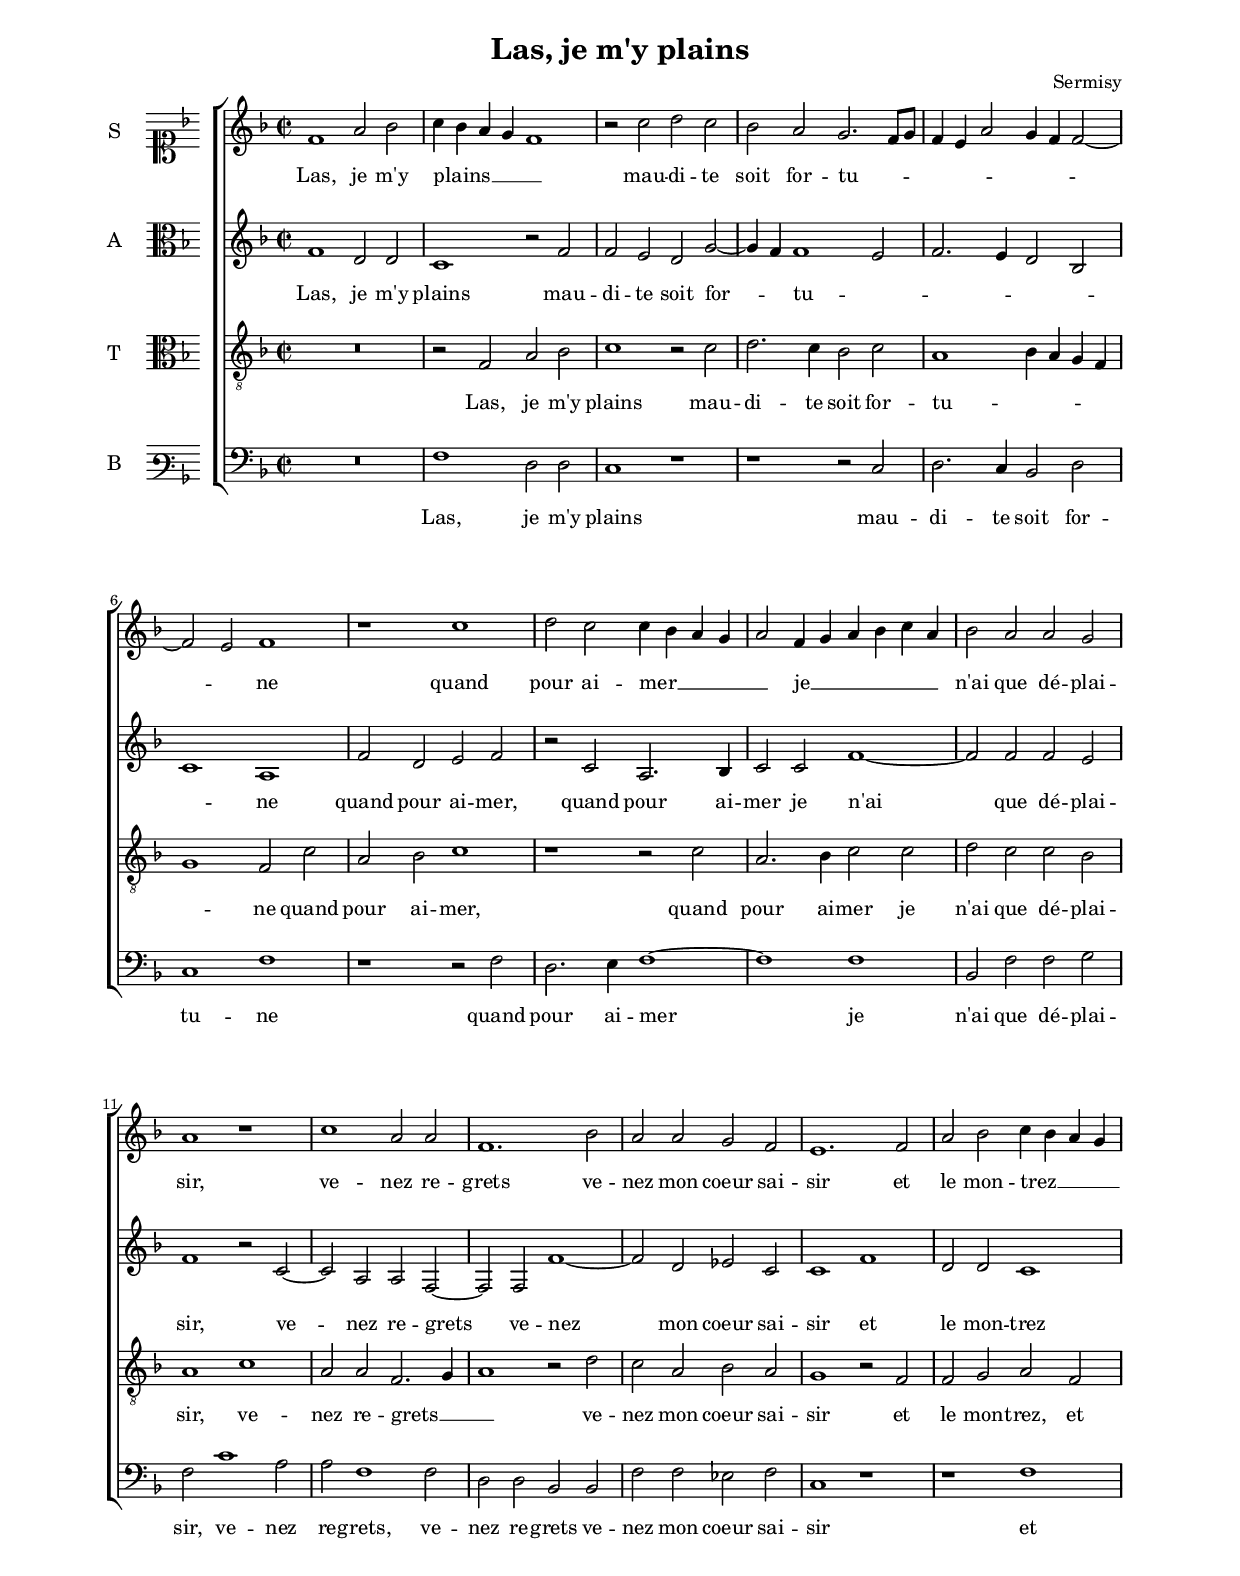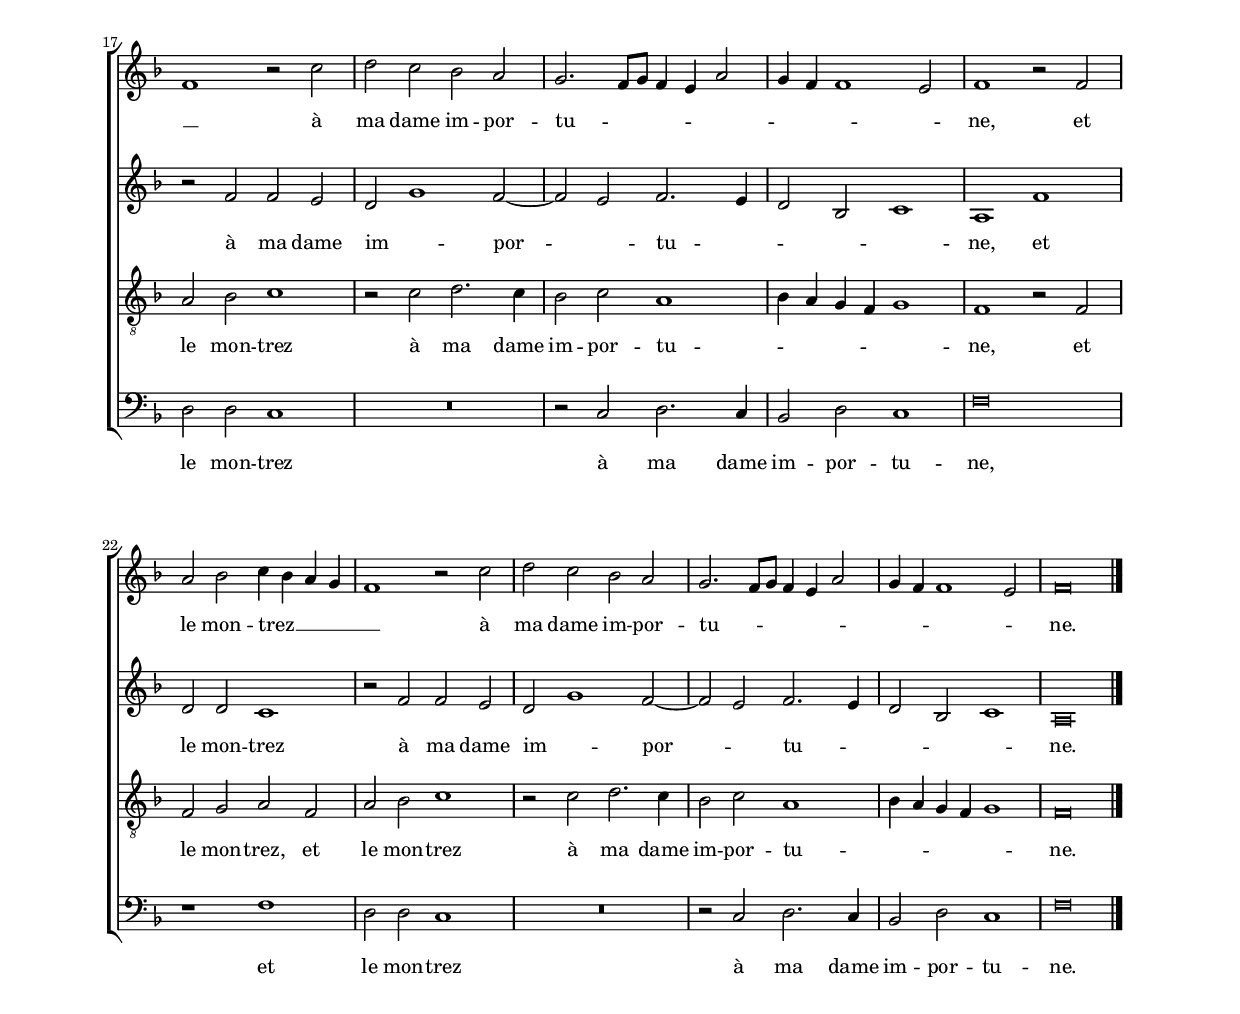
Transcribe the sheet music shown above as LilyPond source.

\header
{
  title="Las, je m'y plains"
  composer="Sermisy"
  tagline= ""
}

\version "2.18.2"
\include "deutsch.ly"
#(set-global-staff-size 16)
% #(set-default-paper-size "letter")
#(ly:set-option 'point-and-click #f)

	
global = {
	\key f \major
	\time 2/2 \set Score.measureLength = #(ly:make-moment 2/1)
	}

	ficta = { \once \set suggestAccidentals = ##t }
	
	forget = #(define-music-function (parser location music) (ly:music?) #{
		\accidentalStyle forget
		$music
		\accidentalStyle default
		#})
	
	m = \melisma
	me = \melismaEnd


\paper
	{
	top-margin = 2 \cm
	bottom-margin = 2 \cm
	left-margin = 2 \cm
	right-margin = 2 \cm
	ragged-bottom = ##f
	ragged-last-bottom = ##t
	print-page-number = ##f
	system-system-spacing = #'((basic-distance . 18) (minimum-distance . 13) (padding . 7) (strechability . 150))
%	systems-per-page = 3
%	page-count = 1
%	min-systems-per-page = 3
%	oddHeaderMarkup = \markup { \fill-line { \null \null \column \right-align { \fontsize #1 \fromproperty #'page:page-number-string \null } } }
%	evenHeaderMarkup = \markup { \column \right-align { \fontsize #1 \fromproperty #'page:page-number-string \null } }
	}


incipitcantus = \markup { \score {
	{
	\set Staff.instrumentName = \markup { \fontsize #1 "S" }
	\key f \major
	\clef soprano
	s4 \bar ""
	}
	\layout  {
	raggedright = ##t
	indent = 1 \cm
	line-width = 1.6 \cm
	\context { \Staff \remove Time_signature_engraver }
	\override Staff.Clef.Y-extent = #'(0 . 0)
	}} \hspace #1 }
	
      
incipitaltus = \markup { \score {
	{
	\set Staff.instrumentName = \markup { \fontsize #1 "A" }
	\key f \major
	\clef alto
	s4 \bar ""
	}
	\layout  {
	raggedright = ##t
	indent = 1 \cm
	line-width = 1.6 \cm
	\context { \Staff \remove Time_signature_engraver }
	\override Staff.Clef.Y-extent = #'(0 . 0)
	}} \hspace #1 }


incipittenor = \markup { \score {
	{
	\set Staff.instrumentName = \markup { \fontsize #1 "T" }
	\key f \major
	\clef alto
	s4 \bar ""
	}
	\layout  {
	raggedright = ##t
	indent = 1 \cm
	line-width = 1.6 \cm
	\context { \Staff \remove Time_signature_engraver }
	\override Staff.Clef.Y-extent = #'(0 . 0)
	}} \hspace #1 }


incipitbassus = \markup { \score {
	{
	\set Staff.instrumentName = \markup { \fontsize #1 "B" }
	\key f \major
	\clef varbaritone
	s4 \bar ""
	}
	\layout  {
	raggedright = ##t
	indent = 1 \cm
	line-width = 1.6 \cm
	\context { \Staff \remove Time_signature_engraver }
	\override Staff.Clef.Y-extent = #'(0 . 0)
	}} \hspace #1 }


cantus =  \relative c''
	{
	f,1 a2 b
	c4 \m b a g f1 \me
	r2 c' d c
	b2 a g2. \m f8 g
%5
	f4 e a2 g4 f f2~ |
	f2 e \me f1
	r1 c'
	d2 c c4 \m b a g
	a2 \me f4 \m g a b c a \me
%10
	b2 a a g |
	a1 r
	c1 a2 a
	f1. b2
	a2 a g f
%15
	e1. f2 |
	a2 b c4 \m b a g
	f1 \me r2 c'
	d2 c b a
	g2. \m f8 g f4 e a2
%20
	g4 f f1 e2 \me |
	f1 r2 f
	a2 b c4 \m b a g
	f1 \me r2 c'
	d2 c b a
%25
	g2. \m f8 g f4 e a2 |
	g4 f f1 e2 \me
	f\breve \bar "|." |
	}


altus =  \relative c'
        {
	f1 d2 d
	c1 r2 f
	f2 e d g~
	g4 \m f \me f1 \m e2
%5
	f2. e4 d2 b |
	c1 \me a
	f'2 d e f
	r2 c a2. b4
	c2 c f1~
%10
	f2 f f e |
	f1 r2 c~
	c2 a a f~
	f2 f f'1~
	f2 d es c
%15
	c1 f |
	d2 d c1
	r2 f f e
	d2 \m g1 \me f2~
	f2 \m e \me f2. \m e4
%20
	d2 b c1 \me |
	a1 f'
	d2 d c1
	r2 f f e
	d2 \m g1 \me f2~
%25
	f2 \m e \me f2. \m e4 |
	d2 b c1 \me
	a\breve |
	}


tenor =  \relative c'
	{
	R\breve
	r2 f, a b
	c1 r2 c
	d2. c4 b2 c
%5
	a1 \m b4 a g f |
	g1 \me f2 c'
	a2 b c1
	r1 r2 c
	a2. b4 c2 c
%10
	d2 c c b |
	a1 c
	a2 a f2. \m g4
	a1 \me r2 d
	c2 a b a
%15
	g1 r2 f |
	f2 g a f
	a2 b c1
	r2 c d2. c4
	b2 c a1 \m
%20
	b4 a g f g1 \me |
	f1 r2 f
	f2 g a f
	a2 b c1
	r2 c d2. c4
%25
	b2 c a1 \m |
	b4 a g f g1 \me
	f\breve |
	}


bassus  =  \relative c
	{
	R\breve
	f1 d2 d
	c1 r
	r1 r2 c
%5
	d2. c4 b2 d |
	c1 f
	r1 r2 f
	d2. e4 f1~
	f1 f
%10
	b,2 f' f g |
	f2 c'1 a2
	a2 f1 f2
	d2 d b b
	f'2 f es f
%15
	c1 r |
	r1 f
	d2 d c1
	R\breve
	r2 c d2. c4
%20
	b2 d c1 |
	f\breve
	r1 f
	d2 d c1
	R\breve
%25
	r2 c d2. c4 |
	b2 d c1
	f\breve |
	}

lyricscantus = \lyricmode {
	Las, je m'y plains __ mau -- di -- te soit for -- tu -- ne
	quand pour ai -- mer __ je __ n'ai que dé -- plai -- sir,
	ve -- nez re -- grets ve -- nez mon coeur sai -- sir
	et le mon -- trez __ à ma dame im -- por -- tu -- ne,
	et le mon -- trez __ à ma dame im -- por -- tu -- ne.
	}


lyricsaltus = \lyricmode {
	Las, je m'y plains mau -- di -- te soit for -- tu -- ne
	quand pour ai -- mer,
	quand pour ai -- mer je n'ai que dé -- plai -- sir,
	ve -- nez re -- grets ve -- nez mon coeur sai -- sir
	et le mon -- trez à ma dame im -- por -- tu -- ne,
	et le mon -- trez à ma dame im -- por -- tu -- ne.
	}


lyricstenor = \lyricmode {
	Las, je m'y plains mau -- di -- te soit for -- tu -- ne
	quand pour ai -- mer,
	quand pour ai -- mer je n'ai que dé -- plai -- sir,
	ve -- nez re -- grets __ ve -- nez mon coeur sai -- sir
	et le mon -- trez,
	et le mon -- trez à ma dame im -- por -- tu -- ne,
	et le mon -- trez,
	et le mon -- trez à ma dame im -- por -- tu -- ne.
	}


lyricsbassus = \lyricmode {
	Las, je m'y plains mau -- di -- te soit for -- tu -- ne
	quand pour ai -- mer je n'ai que dé -- plai -- sir,
	ve -- nez re -- grets,
	ve -- nez re -- grets ve -- nez mon coeur sai -- sir
	et le mon -- trez à ma dame im -- por -- tu -- ne,
	et le mon -- trez à ma dame im -- por -- tu -- ne.
	}


\score
{  
  % \transpose {
	\new ChoirStaff \with { \override StaffGrouper.staff-staff-spacing.basic-distance = #13 }
	<<

	\new Staff << \global
	\new Voice="v1" {
		\set Staff.instrumentName=\incipitcantus
		\set Staff.midiInstrument = "reed organ"
		\clef "violin"
		\cantus }
	\new Lyrics \lyricsto "v1" {\lyricscantus }
	>>


	\new Staff << \global
	\new Voice="v2" {
		\set Staff.instrumentName=\incipitaltus
		\set Staff.midiInstrument = "reed organ"
		\clef "violin" 
		\altus}
	\new Lyrics \lyricsto "v2" {\lyricsaltus }
	>>


	\new Staff << \global
	\new Voice="v3" {
		\set Staff.instrumentName=\incipittenor
		\set Staff.midiInstrument = "reed organ"
		\clef "G_8"
		\tenor }
	\new Lyrics \lyricsto "v3" {\lyricstenor }
	>>


	\new Staff << \global
	\new Voice="v4" {
		\set Staff.instrumentName=\incipitbassus
		\set Staff.midiInstrument = "reed organ"
		\clef "bass" 
		\bassus }
	\new Lyrics \lyricsto "v4" {\lyricsbassus}
	>>

	>>
	% } % transpose

	\layout
	{
	indent = 1.8 \cm
	\context { \Lyrics \override VerticalAxisGroup.nonstaff-relatedstaff-spacing.padding = #2 }
	\context { \Staff \override TimeSignature.break-visibility = #end-of-line-invisible }
%	\context { \Staff \override InstrumentName.X-offset = #'-25 }
	\context { \Voice \override Slur.transparent = ##t }
%	\context { \Voice \override AccidentalSuggestion.avoid-slur = #'ignore }
%	\context { \Voice \override AccidentalSuggestion.outside-staff-priority = ##f }
%	\context { \Score \override BarNumber.padding = #2 }
	\context { \Voice \override NoteHead.style = #'baroque }
	}

\midi
	{
    	\tempo 2 = 90
	}
	
}


% EOF